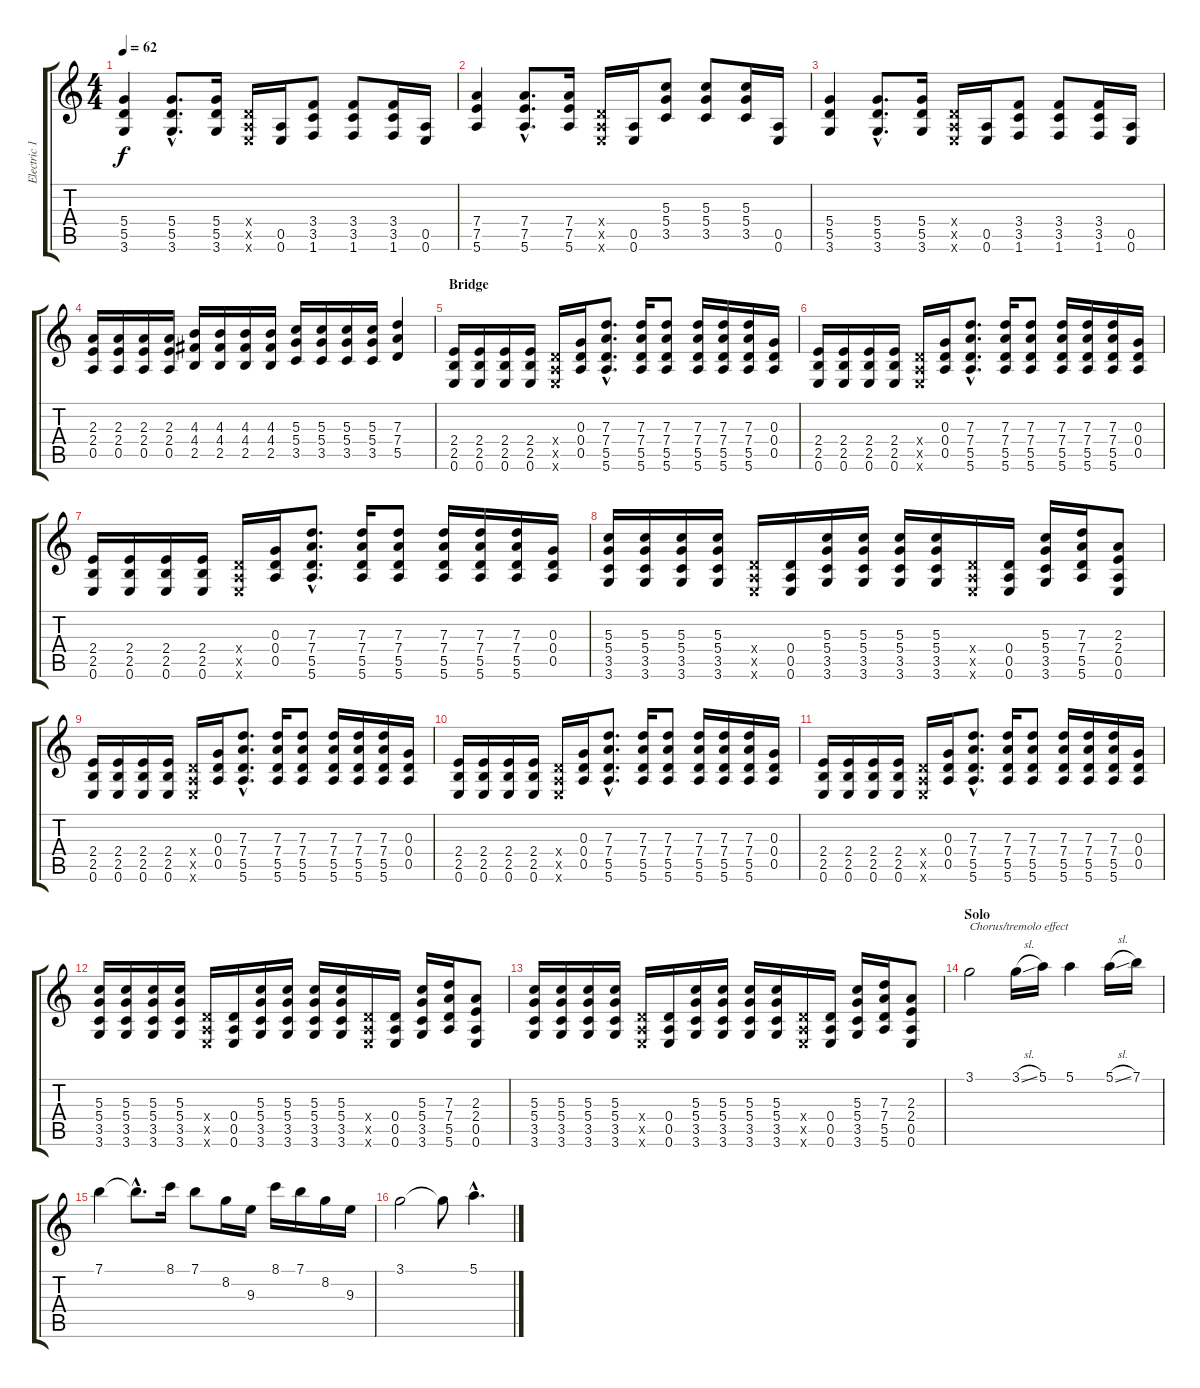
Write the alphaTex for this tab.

\track ("Electric 1" "Electric 1") {instrument electricguitarclean}
\staff {score tabs}
\tuning (E4 B3 G3 D3 A2 E2) {hide}
\ts (4 4)
\tempo 62
\clef g2
\ks c
(5.4 5.5 3.6).4{dy f} (5.4{hac} 5.5{hac} 3.6{hac}).8{d} (5.4 5.5 3.6).16 (0.4{x} 0.5{x} 0.6{x}).16 (0.5 0.6).16 (3.4 3.5 1.6).8 (3.4 3.5 1.6).8 (3.4 3.5 1.6).16 (0.5 0.6).16 |
(7.4 7.5 5.6).4 (7.4{hac} 7.5{hac} 5.6{hac}).8{d} (7.4 7.5 5.6).16 (0.4{x} 0.5{x} 0.6{x}).16 (0.5 0.6).16 (5.3 5.4 3.5).8 (5.3 5.4 3.5).8 (5.3 5.4 3.5).16 (0.5 0.6).16 |
(5.4 5.5 3.6).4 (5.4{hac} 5.5{hac} 3.6{hac}).8{d} (5.4 5.5 3.6).16 (0.4{x} 0.5{x} 0.6{x}).16 (0.5 0.6).16 (3.4 3.5 1.6).8 (3.4 3.5 1.6).8 (3.4 3.5 1.6).16 (0.5 0.6).16 |
(2.3 2.4 0.5).16 (2.3 2.4 0.5).16 (2.3 2.4 0.5).16 (2.3 2.4 0.5).16 (4.3 4.4 2.5).16 (4.3 4.4 2.5).16 (4.3 4.4 2.5).16 (4.3 4.4 2.5).16 (5.3 5.4 3.5).16 (5.3 5.4 3.5).16 (5.3 5.4 3.5).16 (5.3 5.4 3.5).16 (7.3 7.4 5.5).4 |
\section ("" "Bridge")
(2.4 2.5 0.6).16{volume 14 instrument distortionguitar} (2.4 2.5 0.6).16 (2.4 2.5 0.6).16 (2.4 2.5 0.6).16 (0.4{x} 0.5{x} 0.6{x}).16 (0.3 0.4 0.5).16 (7.3{hac} 7.4{hac} 5.5{hac} 5.6{hac}).8{d} (7.3 7.4 5.5 5.6).16 (7.3 7.4 5.5 5.6).8 (7.3 7.4 5.5 5.6).16 (7.3 7.4 5.5 5.6).16 (7.3 7.4 5.5 5.6).16 (0.3 0.4 0.5).16 |
(2.4 2.5 0.6).16 (2.4 2.5 0.6).16 (2.4 2.5 0.6).16 (2.4 2.5 0.6).16 (0.4{x} 0.5{x} 0.6{x}).16 (0.3 0.4 0.5).16 (7.3{hac} 7.4{hac} 5.5{hac} 5.6{hac}).8{d} (7.3 7.4 5.5 5.6).16 (7.3 7.4 5.5 5.6).8 (7.3 7.4 5.5 5.6).16 (7.3 7.4 5.5 5.6).16 (7.3 7.4 5.5 5.6).16 (0.3 0.4 0.5).16 |
(2.4 2.5 0.6).16 (2.4 2.5 0.6).16 (2.4 2.5 0.6).16 (2.4 2.5 0.6).16 (0.4{x} 0.5{x} 0.6{x}).16 (0.3 0.4 0.5).16 (7.3{hac} 7.4{hac} 5.5{hac} 5.6{hac}).8{d} (7.3 7.4 5.5 5.6).16 (7.3 7.4 5.5 5.6).8 (7.3 7.4 5.5 5.6).16 (7.3 7.4 5.5 5.6).16 (7.3 7.4 5.5 5.6).16 (0.3 0.4 0.5).16 |
(5.3 5.4 3.5 3.6).16 (5.3 5.4 3.5 3.6).16 (5.3 5.4 3.5 3.6).16 (5.3 5.4 3.5 3.6).16 (0.4{x} 0.5{x} 0.6{x}).16 (0.4 0.5 0.6).16 (5.3 5.4 3.5 3.6).16 (5.3 5.4 3.5 3.6).16 (5.3 5.4 3.5 3.6).16 (5.3 5.4 3.5 3.6).16 (0.4{x} 0.5{x} 0.6{x}).16 (0.4 0.5 0.6).16 (5.3 5.4 3.5 3.6).16 (7.3 7.4 5.5 5.6).16 (2.3 2.4 0.5 0.6).8 |
(2.4 2.5 0.6).16 (2.4 2.5 0.6).16 (2.4 2.5 0.6).16 (2.4 2.5 0.6).16 (0.4{x} 0.5{x} 0.6{x}).16 (0.3 0.4 0.5).16 (7.3{hac} 7.4{hac} 5.5{hac} 5.6{hac}).8{d} (7.3 7.4 5.5 5.6).16 (7.3 7.4 5.5 5.6).8 (7.3 7.4 5.5 5.6).16 (7.3 7.4 5.5 5.6).16 (7.3 7.4 5.5 5.6).16 (0.3 0.4 0.5).16 |
(2.4 2.5 0.6).16 (2.4 2.5 0.6).16 (2.4 2.5 0.6).16 (2.4 2.5 0.6).16 (0.4{x} 0.5{x} 0.6{x}).16 (0.3 0.4 0.5).16 (7.3{hac} 7.4{hac} 5.5{hac} 5.6{hac}).8{d} (7.3 7.4 5.5 5.6).16 (7.3 7.4 5.5 5.6).8 (7.3 7.4 5.5 5.6).16 (7.3 7.4 5.5 5.6).16 (7.3 7.4 5.5 5.6).16 (0.3 0.4 0.5).16 |
(2.4 2.5 0.6).16 (2.4 2.5 0.6).16 (2.4 2.5 0.6).16 (2.4 2.5 0.6).16 (0.4{x} 0.5{x} 0.6{x}).16 (0.3 0.4 0.5).16 (7.3{hac} 7.4{hac} 5.5{hac} 5.6{hac}).8{d} (7.3 7.4 5.5 5.6).16 (7.3 7.4 5.5 5.6).8 (7.3 7.4 5.5 5.6).16 (7.3 7.4 5.5 5.6).16 (7.3 7.4 5.5 5.6).16 (0.3 0.4 0.5).16 |
(5.3 5.4 3.5 3.6).16 (5.3 5.4 3.5 3.6).16 (5.3 5.4 3.5 3.6).16 (5.3 5.4 3.5 3.6).16 (0.4{x} 0.5{x} 0.6{x}).16 (0.4 0.5 0.6).16 (5.3 5.4 3.5 3.6).16 (5.3 5.4 3.5 3.6).16 (5.3 5.4 3.5 3.6).16 (5.3 5.4 3.5 3.6).16 (0.4{x} 0.5{x} 0.6{x}).16 (0.4 0.5 0.6).16 (5.3 5.4 3.5 3.6).16 (7.3 7.4 5.5 5.6).16 (2.3 2.4 0.5 0.6).8 |
(5.3 5.4 3.5 3.6).16 (5.3 5.4 3.5 3.6).16 (5.3 5.4 3.5 3.6).16 (5.3 5.4 3.5 3.6).16 (0.4{x} 0.5{x} 0.6{x}).16 (0.4 0.5 0.6).16 (5.3 5.4 3.5 3.6).16 (5.3 5.4 3.5 3.6).16 (5.3 5.4 3.5 3.6).16 (5.3 5.4 3.5 3.6).16 (0.4{x} 0.5{x} 0.6{x}).16 (0.4 0.5 0.6).16 (5.3 5.4 3.5 3.6).16 (7.3 7.4 5.5 5.6).16 (2.3 2.4 0.5 0.6).8 |
\section ("" "Solo")
3.1.2{txt "Chorus/tremolo effect" volume 14 instrument distortionguitar} 3.1{sl}.16 5.1.16 5.1.4 5.1{sl}.16 7.1.16 |
7.1.4 7.1{hac t}.8{d} 8.1.16 7.1.8 8.2.16 9.3.16 8.1.16 7.1.16 8.2.16 9.3.16 |
3.1.2 3.1{t}.8 5.1{hac}.4{d}
